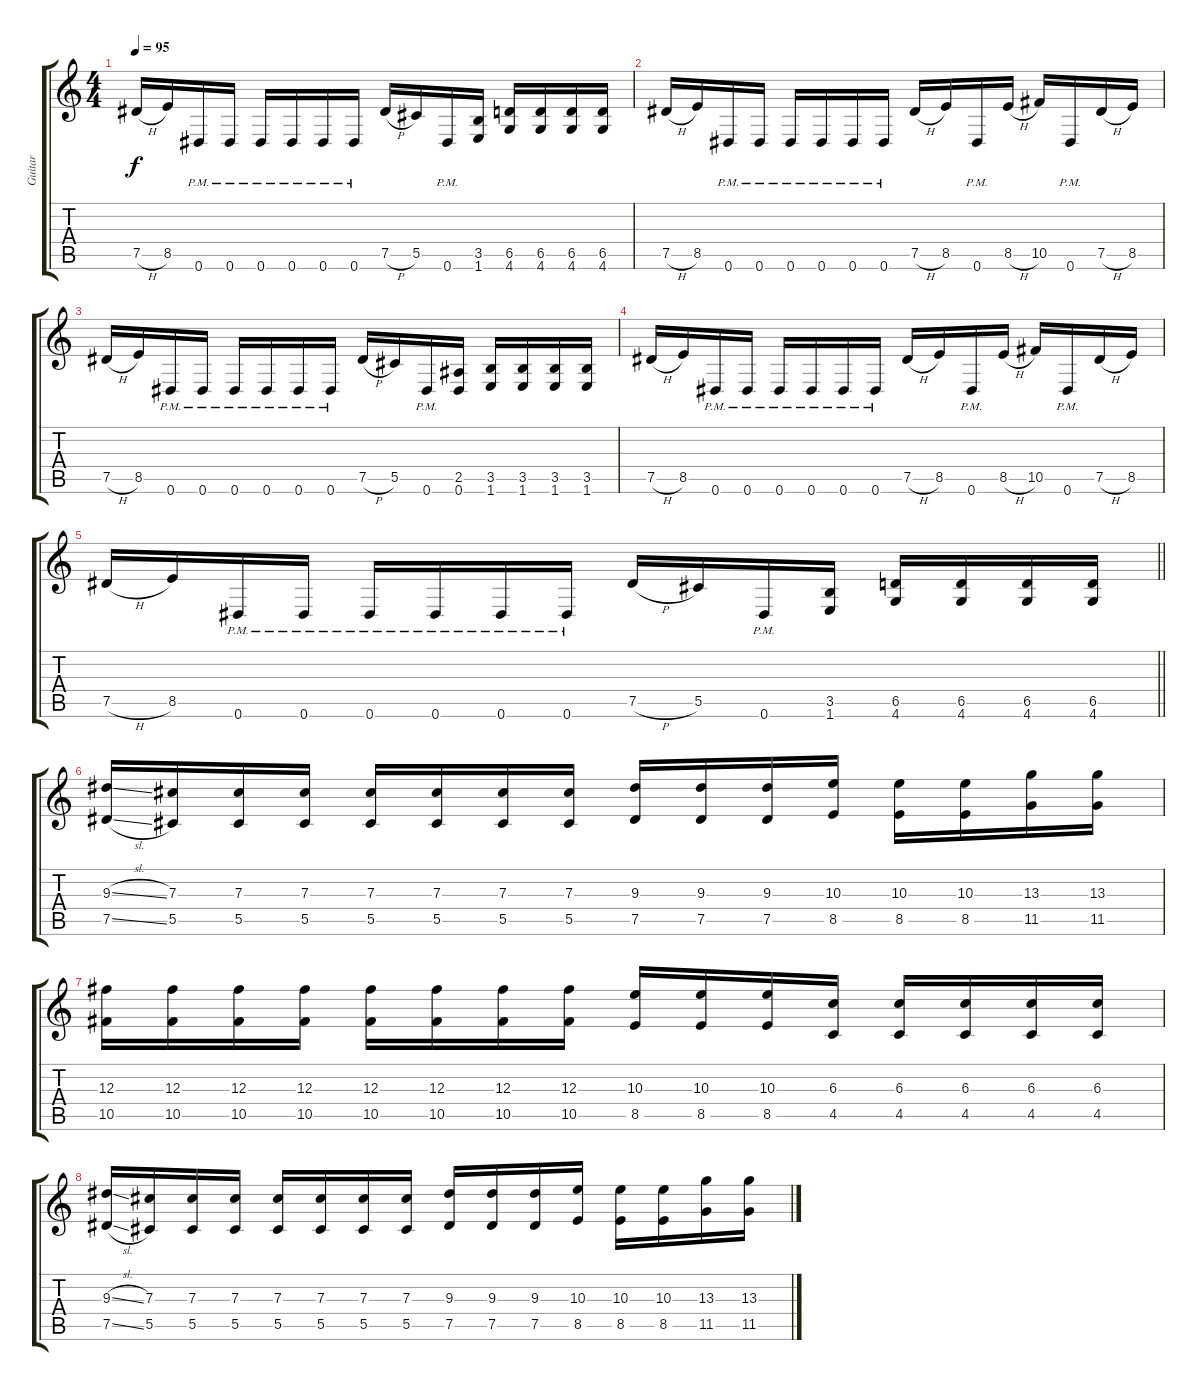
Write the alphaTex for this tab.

\track ("Guitar" "Guitar") {instrument distortionguitar}
\staff {score tabs}
\tuning (Eb4 Bb3 Gb3 Db3 Ab2 Eb2) {hide}
\ts (4 4)
\tempo 95
\clef g2
\ks c
7.5{h}.16{dy f} 8.5.16 0.6{pm}.16 0.6{pm}.16 0.6{pm}.16 0.6{pm}.16 0.6{pm}.16 0.6{pm}.16 7.5{h}.16 5.5.16 0.6{pm}.16 (3.5 1.6).16 (6.5 4.6).16 (6.5 4.6).16 (6.5 4.6).16 (6.5 4.6).16 |
7.5{h}.16 8.5.16 0.6{pm}.16 0.6{pm}.16 0.6{pm}.16 0.6{pm}.16 0.6{pm}.16 0.6{pm}.16 7.5{h}.16 8.5.16 0.6{pm}.16 8.5{h}.16 10.5.16 0.6{pm}.16 7.5{h}.16 8.5.16 |
7.5{h}.16 8.5.16 0.6{pm}.16 0.6{pm}.16 0.6{pm}.16 0.6{pm}.16 0.6{pm}.16 0.6{pm}.16 7.5{h}.16 5.5.16 0.6{pm}.16 (2.5 0.6).16 (3.5 1.6).16 (3.5 1.6).16 (3.5 1.6).16 (3.5 1.6).16 |
7.5{h}.16 8.5.16 0.6{pm}.16 0.6{pm}.16 0.6{pm}.16 0.6{pm}.16 0.6{pm}.16 0.6{pm}.16 7.5{h}.16 8.5.16 0.6{pm}.16 8.5{h}.16 10.5.16 0.6{pm}.16 7.5{h}.16 8.5.16 |
\barLineRight lightlight
7.5{h}.16 8.5.16 0.6{pm}.16 0.6{pm}.16 0.6{pm}.16 0.6{pm}.16 0.6{pm}.16 0.6{pm}.16 7.5{h}.16 5.5.16 0.6{pm}.16 (3.5 1.6).16 (6.5 4.6).16 (6.5 4.6).16 (6.5 4.6).16 (6.5 4.6).16 |
(9.3{sl} 7.5{sl}).16 (7.3 5.5).16 (7.3 5.5).16 (7.3 5.5).16 (7.3 5.5).16 (7.3 5.5).16 (7.3 5.5).16 (7.3 5.5).16 (9.3 7.5).16 (9.3 7.5).16 (9.3 7.5).16 (10.3 8.5).16 (10.3 8.5).16 (10.3 8.5).16 (13.3 11.5).16 (13.3 11.5).16 |
(12.3 10.5).16 (12.3 10.5).16 (12.3 10.5).16 (12.3 10.5).16 (12.3 10.5).16 (12.3 10.5).16 (12.3 10.5).16 (12.3 10.5).16 (10.3 8.5).16 (10.3 8.5).16 (10.3 8.5).16 (6.3 4.5).16 (6.3 4.5).16 (6.3 4.5).16 (6.3 4.5).16 (6.3 4.5).16 |
(9.3{sl} 7.5{sl}).16 (7.3 5.5).16 (7.3 5.5).16 (7.3 5.5).16 (7.3 5.5).16 (7.3 5.5).16 (7.3 5.5).16 (7.3 5.5).16 (9.3 7.5).16 (9.3 7.5).16 (9.3 7.5).16 (10.3 8.5).16 (10.3 8.5).16 (10.3 8.5).16 (13.3 11.5).16 (13.3 11.5).16
